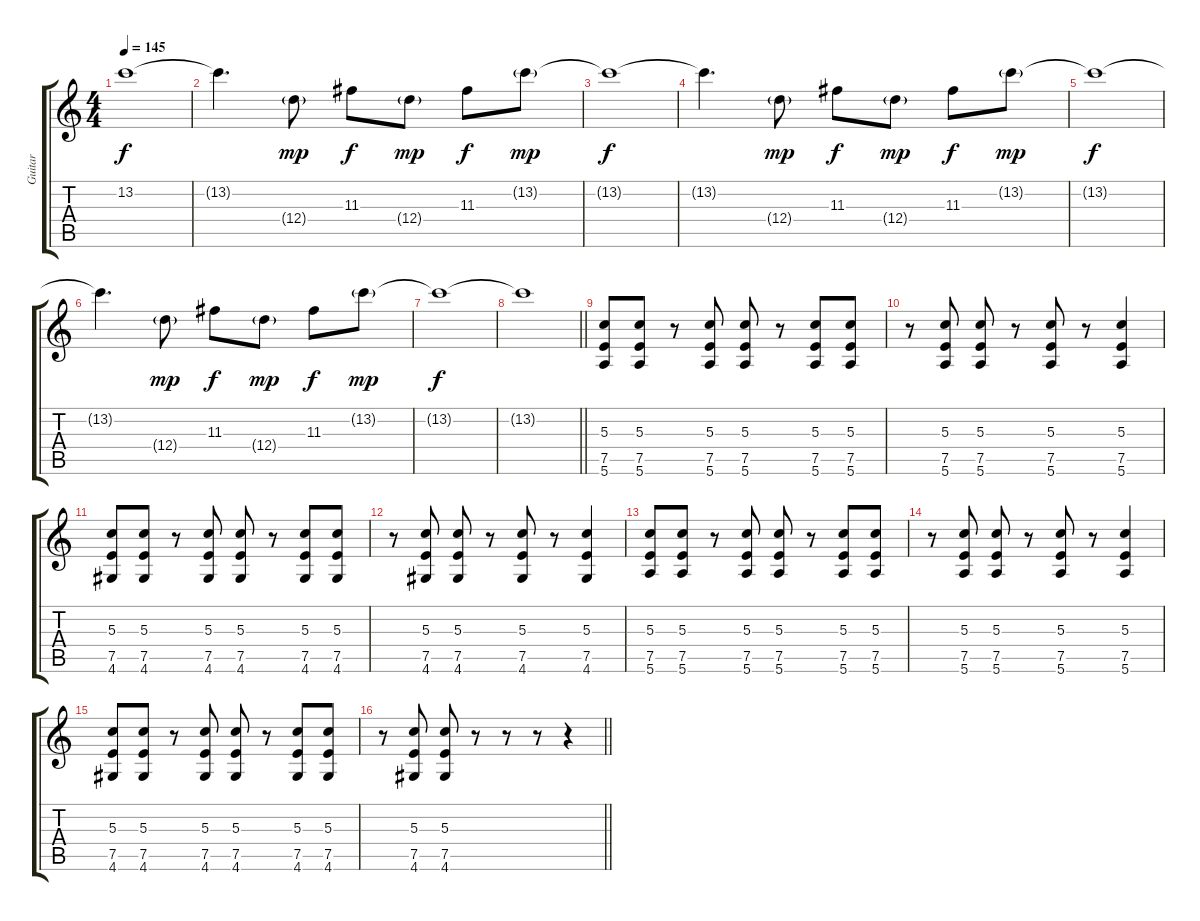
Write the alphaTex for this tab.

\track ("Guitar" "Guitar") {instrument overdrivenguitar}
\staff {score tabs}
\tuning (E4 B3 G3 D3 A2 E2) {hide}
\ts (4 4)
\tempo 145
\clef g2
\ks c
13.2{t}.1{dy f} |
13.2{t}.4{d} 12.4{g}.8{dy mp} 11.3.8{dy f} 12.4{g}.8{dy mp} 11.3.8{dy f} 13.2{g}.8{dy mp} |
13.2{t}.1{dy f} |
13.2{t}.4{d} 12.4{g}.8{dy mp} 11.3.8{dy f} 12.4{g}.8{dy mp} 11.3.8{dy f} 13.2{g}.8{dy mp} |
13.2{t}.1{dy f} |
13.2{t}.4{d} 12.4{g}.8{dy mp} 11.3.8{dy f} 12.4{g}.8{dy mp} 11.3.8{dy f} 13.2{g}.8{dy mp} |
13.2{t}.1{dy f} |
\barLineRight lightlight
13.2{t}.1 |
(5.3 7.5 5.6).8 (5.3 7.5 5.6).8 r.8 (5.3 7.5 5.6).8 (5.3 7.5 5.6).8 r.8 (5.3 7.5 5.6).8 (5.3 7.5 5.6).8 |
r.8 (5.3 7.5 5.6).8 (5.3 7.5 5.6).8 r.8 (5.3 7.5 5.6).8 r.8 (5.3 7.5 5.6).4 |
(5.3 7.5 4.6).8 (5.3 7.5 4.6).8 r.8 (5.3 7.5 4.6).8 (5.3 7.5 4.6).8 r.8 (5.3 7.5 4.6).8 (5.3 7.5 4.6).8 |
r.8 (5.3 7.5 4.6).8 (5.3 7.5 4.6).8 r.8 (5.3 7.5 4.6).8 r.8 (5.3 7.5 4.6).4 |
(5.3 7.5 5.6).8 (5.3 7.5 5.6).8 r.8 (5.3 7.5 5.6).8 (5.3 7.5 5.6).8 r.8 (5.3 7.5 5.6).8 (5.3 7.5 5.6).8 |
r.8 (5.3 7.5 5.6).8 (5.3 7.5 5.6).8 r.8 (5.3 7.5 5.6).8 r.8 (5.3 7.5 5.6).4 |
(5.3 7.5 4.6).8 (5.3 7.5 4.6).8 r.8 (5.3 7.5 4.6).8 (5.3 7.5 4.6).8 r.8 (5.3 7.5 4.6).8 (5.3 7.5 4.6).8 |
\barLineRight lightlight
r.8 (5.3 7.5 4.6).8 (5.3 7.5 4.6).8 r.8 r.8 r.8 r.4
